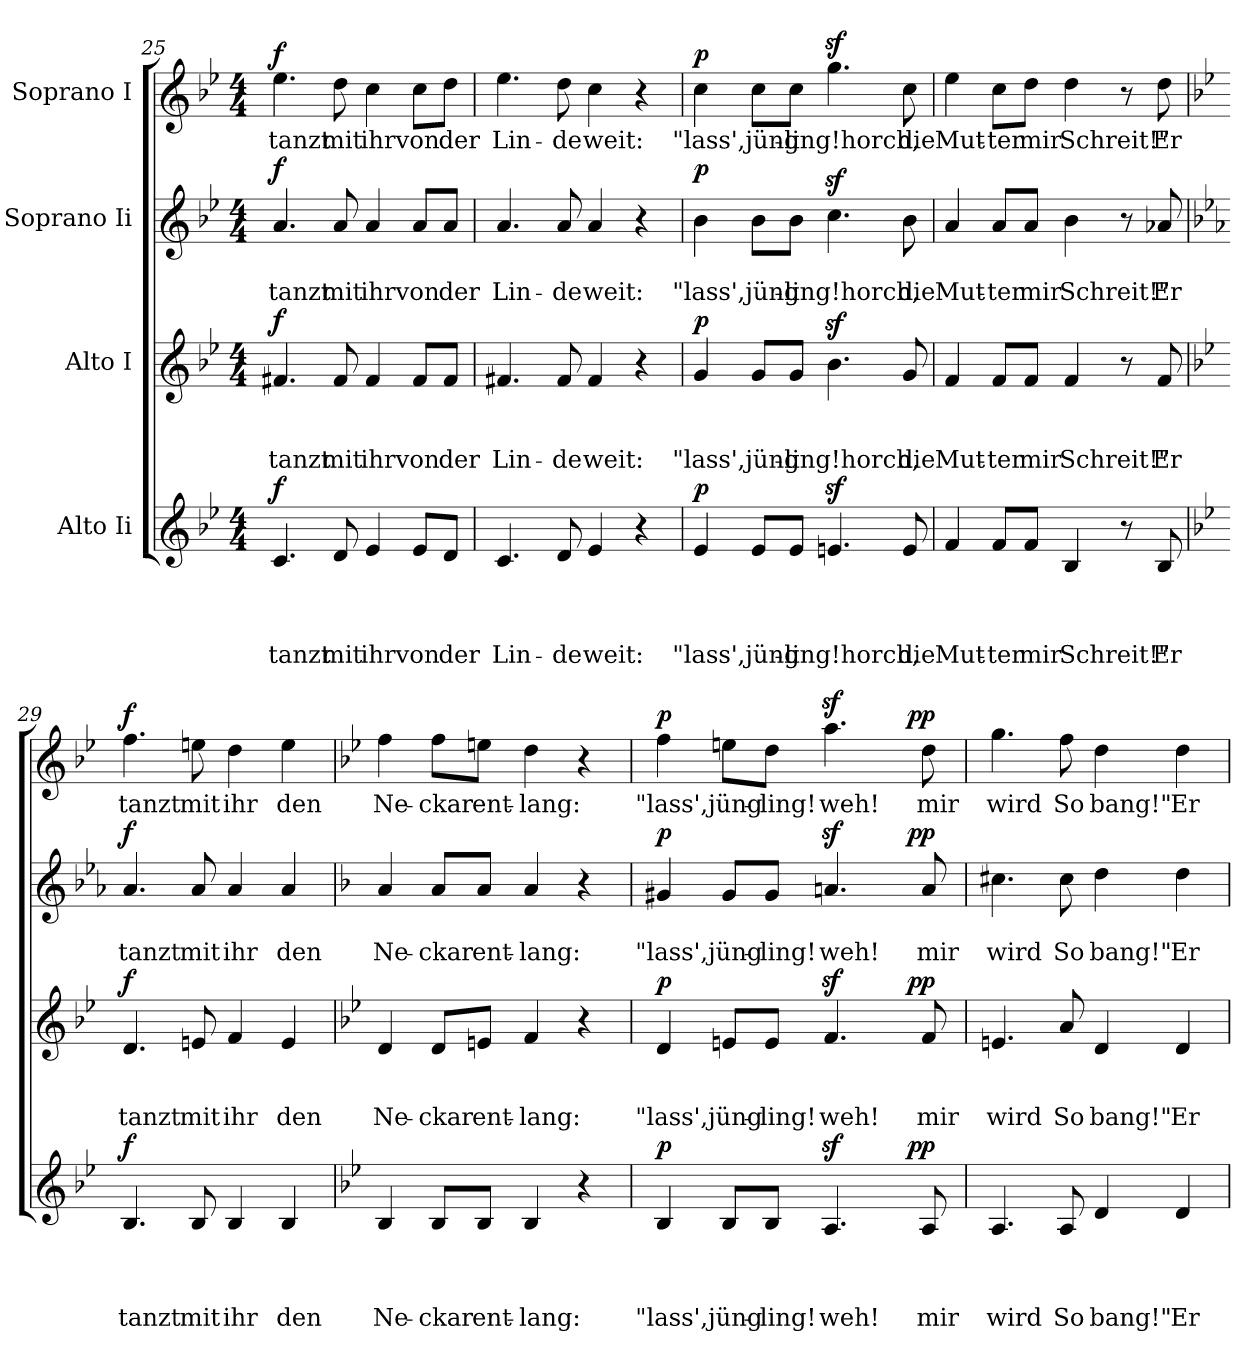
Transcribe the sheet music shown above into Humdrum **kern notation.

**kern	**text	**text	**text	**text	**dynam	**kern	**text	**text	**text	**dynam	**kern	**text	**text	**dynam	**kern	**text	**dynam
*part4	*part4	*part4	*part4	*part4	*part4	*part3	*part3	*part3	*part3	*part3	*part2	*part2	*part2	*part2	*part1	*part1	*part1
*staff4	*staff4	*staff4	*staff4	*staff4	*staff4	*staff3	*staff3	*staff3	*staff3	*staff3	*staff2	*staff2	*staff2	*staff2	*staff1	*staff1	*staff1
*I"Alto Ii	*	*	*	*	*	*I"Alto I	*	*	*	*	*I"Soprano Ii	*	*	*	*I"Soprano I	*	*
!!LO:PB:g=z
*clefG2	*	*	*	*	*	*clefG2	*	*	*	*	*clefG2	*	*	*	*clefG2	*	*
*k[b-e-]	*	*	*	*	*	*k[b-e-]	*	*	*	*	*k[b-e-]	*	*	*	*k[b-e-]	*	*
*B-:	*	*	*	*	*	*B-:	*	*	*	*	*B-:	*	*	*	*B-:	*	*
*M4/4	*	*	*	*	*	*M4/4	*	*	*	*	*M4/4	*	*	*	*M4/4	*	*
=25	=25	=25	=25	=25	=25	=25	=25	=25	=25	=25	=25	=25	=25	=25	=25	=25	=25
!	!	!	!	!LO:LY:b	!LO:DY:a	!	!	!	!LO:LY:b	!LO:DY:a	!	!	!LO:LY:b	!LO:DY:a	!	!LO:LY:b	!LO:DY:a
4.c/	.	.	.	tanzt	f	4.f#X/	.	.	tanzt	f	4.a/	.	tanzt	f	4.ee-\	tanzt	f
!	!	!	!	!LO:LY:b	!	!	!	!	!LO:LY:b	!	!	!	!LO:LY:b	!	!	!LO:LY:b	!
8d/	.	.	.	mit	.	8f#/	.	.	mit	.	8a/	.	mit	.	8dd\	mit	.
!	!	!	!	!LO:LY:b	!	!	!	!	!LO:LY:b	!	!	!	!LO:LY:b	!	!	!LO:LY:b	!
4e-/	.	.	.	ihr	.	4f#/	.	.	ihr	.	4a/	.	ihr	.	4cc\	ihr	.
!	!	!	!	!LO:LY:b	!	!	!	!	!LO:LY:b	!	!	!	!LO:LY:b	!	!	!LO:LY:b	!
8e-/L	.	.	.	von	.	8f#/L	.	.	von	.	8a/L	.	von	.	8cc\L	von	.
!	!	!	!	!LO:LY:b	!	!	!	!	!LO:LY:b	!	!	!	!LO:LY:b	!	!	!LO:LY:b	!
8d/J	.	.	.	der	.	8f#/J	.	.	der	.	8a/J	.	der	.	8dd\J	der	.
=26	=26	=26	=26	=26	=26	=26	=26	=26	=26	=26	=26	=26	=26	=26	=26	=26	=26
!	!	!	!	!LO:LY:b	!	!	!	!	!LO:LY:b	!	!	!	!LO:LY:b	!	!	!LO:LY:b	!
4.c/	.	.	.	Lin-	.	4.f#X/	.	.	Lin-	.	4.a/	.	Lin-	.	4.ee-\	Lin-	.
!	!	!	!	!LO:LY:b	!	!	!	!	!LO:LY:b	!	!	!	!LO:LY:b	!	!	!LO:LY:b	!
8d/	.	.	.	-de	.	8f#/	.	.	-de	.	8a/	.	-de	.	8dd\	-de	.
!	!	!	!	!LO:LY:b	!	!	!	!	!LO:LY:b	!	!	!	!LO:LY:b	!	!	!LO:LY:b	!
4e-/	.	.	.	weit:	.	4f#/	.	.	weit:	.	4a/	.	weit:	.	4cc\	weit:	.
4r	.	.	.	.	.	4r	.	.	.	.	4r	.	.	.	4r	.	.
=27	=27	=27	=27	=27	=27	=27	=27	=27	=27	=27	=27	=27	=27	=27	=27	=27	=27
!	!	!	!	!LO:LY:b	!LO:DY:a	!	!	!	!LO:LY:b	!LO:DY:a	!	!	!LO:LY:b	!LO:DY:a	!	!LO:LY:b	!LO:DY:a
4e-/	.	.	.	"lass',jüng-	p	4g/	.	.	"lass',jüng-	p	4b-\	.	"lass',jüng-	p	4cc\	"lass',jüng-	p
8e-/L	.	.	.	.	.	8g/L	.	.	.	.	8b-\L	.	.	.	8cc\L	.	.
!	!	!	!	!LO:LY:b	!	!	!	!	!LO:LY:b	!	!	!	!LO:LY:b	!	!	!LO:LY:b	!
8e-/J	.	.	.	-ling!horch,	.	8g/J	.	.	-ling!horch,	.	8b-\J	.	-ling!horch,	.	8cc\J	-ling!horch,	.
4.enz>/	.	.	.	.	.	4.b-z>\	.	.	.	.	4.ccz>\	.	.	.	4.ggz>\	.	.
!	!	!	!	!LO:LY:b	!	!	!	!	!LO:LY:b	!	!	!	!LO:LY:b	!	!	!LO:LY:b	!
8e/	.	.	.	die	.	8g/	.	.	die	.	8b-\	.	die	.	8cc\	die	.
=28	=28	=28	=28	=28	=28	=28	=28	=28	=28	=28	=28	=28	=28	=28	=28	=28	=28
!	!	!	!	!LO:LY:b	!	!	!	!	!LO:LY:b	!	!	!	!LO:LY:b	!	!	!LO:LY:b	!
4f/	.	.	.	Mut-	.	4f/	.	.	Mut-	.	4a/	.	Mut-	.	4ee-\	Mut-	.
!	!	!	!	!LO:LY:b	!	!	!	!	!LO:LY:b	!	!	!	!LO:LY:b	!	!	!LO:LY:b	!
8f/L	.	.	.	-ter	.	8f/L	.	.	-ter	.	8a/L	.	-ter	.	8cc\L	-ter	.
!	!	!	!	!LO:LY:b	!	!	!	!	!LO:LY:b	!	!	!	!LO:LY:b	!	!	!LO:LY:b	!
8f/J	.	.	.	mir	.	8f/J	.	.	mir	.	8a/J	.	mir	.	8dd\J	mir	.
!	!	!	!	!LO:LY:b	!	!	!	!	!LO:LY:b	!	!	!	!LO:LY:b	!	!	!LO:LY:b	!
4B-/	.	.	.	Schreit!"	.	4f/	.	.	Schreit!"	.	4b-\	.	Schreit!"	.	4dd\	Schreit!"	.
8r	.	.	.	.	.	8r	.	.	.	.	8r	.	.	.	8r	.	.
!	!	!	!	!LO:LY:b	!	!	!	!	!LO:LY:b	!	!	!	!LO:LY:b	!	!	!LO:LY:b	!
8B-/	.	.	.	Er	.	8f/	.	.	Er	.	8a-X/	.	Er	.	8dd\	Er	.
!!LO:LB:g=z
=29	=29	=29	=29	=29	=29	=29	=29	=29	=29	=29	=29	=29	=29	=29	=29	=29	=29
*	*	*	*	*	*	*	*	*	*	*	*k[b-e-a-]	*	*	*	*	*	*
*	*	*	*	*	*	*	*	*	*	*	*E-:	*	*	*	*	*	*
!	!	!	!	!LO:LY:b	!LO:DY:a	!	!	!	!LO:LY:b	!LO:DY:a	!	!	!LO:LY:b	!LO:DY:a	!	!LO:LY:b	!LO:DY:a
4.B-/	.	.	.	tanzt	f	4.d/	.	.	tanzt	f	4.a-/	.	tanzt	f	4.ff\	tanzt	f
!	!	!	!	!LO:LY:b	!	!	!	!	!LO:LY:b	!	!	!	!LO:LY:b	!	!	!LO:LY:b	!
8B-/	.	.	.	mit	.	8en/	.	.	mit	.	8a-/	.	mit	.	8een\	mit	.
!	!	!	!	!LO:LY:b	!	!	!	!	!LO:LY:b	!	!	!	!LO:LY:b	!	!	!LO:LY:b	!
4B-/	.	.	.	ihr	.	4f/	.	.	ihr	.	4a-/	.	ihr	.	4dd\	ihr	.
!	!	!	!	!LO:LY:b	!	!	!	!	!LO:LY:b	!	!	!	!LO:LY:b	!	!	!LO:LY:b	!
4B-/	.	.	.	den	.	4e/	.	.	den	.	4a-/	.	den	.	4ee\	den	.
=30	=30	=30	=30	=30	=30	=30	=30	=30	=30	=30	=30	=30	=30	=30	=30	=30	=30
*	*	*	*	*	*	*	*	*	*	*	*k[b-]	*	*	*	*	*	*
*	*	*	*	*	*	*	*	*	*	*	*F:	*	*	*	*	*	*
!	!	!	!	!LO:LY:b	!	!	!	!	!LO:LY:b	!	!	!	!LO:LY:b	!	!	!LO:LY:b	!
4B-/	.	.	.	Ne-	.	4d/	.	.	Ne-	.	4a/	.	Ne-	.	4ff\	Ne-	.
!	!	!	!	!LO:LY:b	!	!	!	!	!LO:LY:b	!	!	!	!LO:LY:b	!	!	!LO:LY:b	!
8B-/L	.	.	.	-ckar	.	8d/L	.	.	-ckar	.	8a/L	.	-ckar	.	8ff\L	-ckar	.
!	!	!	!	!LO:LY:b	!	!	!	!	!LO:LY:b	!	!	!	!LO:LY:b	!	!	!LO:LY:b	!
8B-/J	.	.	.	ent-	.	8en/J	.	.	ent-	.	8a/J	.	ent-	.	8een\J	ent-	.
!	!	!	!	!LO:LY:b	!	!	!	!	!LO:LY:b	!	!	!	!LO:LY:b	!	!	!LO:LY:b	!
4B-/	.	.	.	-lang:	.	4f/	.	.	-lang:	.	4a/	.	-lang:	.	4dd\	-lang:	.
4r	.	.	.	.	.	4r	.	.	.	.	4r	.	.	.	4r	.	.
=31	=31	=31	=31	=31	=31	=31	=31	=31	=31	=31	=31	=31	=31	=31	=31	=31	=31
!	!	!	!	!LO:LY:b	!LO:DY:a	!	!	!	!LO:LY:b	!LO:DY:a	!	!	!LO:LY:b	!LO:DY:a	!	!LO:LY:b	!LO:DY:a
*^	*	*	*	*	*	*^	*	*	*	*	*^	*	*	*	*^	*	*
4B-/	2ryy	.	.	.	"lass',jüng-	p	4d/	2ryy	.	.	"lass',jüng-	p	4g#X/	2ryy	.	"lass',jüng-	p	4ff\	2ryy	"lass',jüng-	p
8B-/L	.	.	.	.	.	.	8en/L	.	.	.	.	.	8g#/L	.	.	.	.	8een\L	.	.	.
!	!	!	!	!	!LO:LY:b	!	!	!	!	!	!LO:LY:b	!	!	!	!	!LO:LY:b	!	!	!	!LO:LY:b	!
8B-/J	.	.	.	.	-ling!	.	8e/J	.	.	.	-ling!	.	8g#/J	.	.	-ling!	.	8dd\J	.	-ling!	.
!	!	!	!	!	!LO:LY:b	!	!	!	!	!	!LO:LY:b	!	!	!	!	!LO:LY:b	!	!	!	!LO:LY:b	!
4.Az>/	4ryy	.	.	.	weh!	.	4.fz>/	4ryy	.	.	weh!	.	4.anz>/	4ryy	.	weh!	.	4.aaz>\	4ryy	weh!	.
.	16.ryy	.	.	.	.	.	.	16.ryy	.	.	.	.	.	16.ryy	.	.	.	.	16.ryy	.	.
!	!	!	!	!	!	!LO:DY:a	!	!	!	!	!	!LO:DY:a	!	!	!	!	!LO:DY:a	!	!	!	!LO:DY:a
.	8ryy	.	.	.	.	pp	.	8ryy	.	.	.	pp	.	8ryy	.	.	pp	.	8ryy	.	pp
!	!	!	!	!	!LO:LY:b	!	!	!	!	!	!LO:LY:b	!	!	!	!	!LO:LY:b	!	!	!	!LO:LY:b	!
8A/	.	.	.	.	mir	.	8f/	.	.	.	mir	.	8a/	.	.	mir	.	8dd\	.	mir	.
.	32ryy	.	.	.	.	.	.	32ryy	.	.	.	.	.	32ryy	.	.	.	.	32ryy	.	.
=32	=32	=32	=32	=32	=32	=32	=32	=32	=32	=32	=32	=32	=32	=32	=32	=32	=32	=32	=32	=32	=32
!	!	!	!	!	!LO:LY:b	!	!	!	!	!	!LO:LY:b	!	!	!	!	!LO:LY:b	!	!	!	!LO:LY:b	!
*v	*v	*	*	*	*	*	*	*	*	*	*	*	*v	*v	*	*	*	*v	*v	*	*
*	*	*	*	*	*	*v	*v	*	*	*	*	*	*	*	*	*	*	*
4.A/	.	.	.	wird	.	4.en/	.	.	wird	.	4.cc#X\	.	wird	.	4.gg\	wird	.
!	!	!	!	!LO:LY:b	!	!	!	!	!LO:LY:b	!	!	!	!LO:LY:b	!	!	!LO:LY:b	!
8A/	.	.	.	So	.	8a/	.	.	So	.	8cc#\	.	So	.	8ff\	So	.
!	!	!	!	!LO:LY:b	!	!	!	!	!LO:LY:b	!	!	!	!LO:LY:b	!	!	!LO:LY:b	!
4d/	.	.	.	bang!"	.	4d/	.	.	bang!"	.	4dd\	.	bang!"	.	4dd\	bang!"	.
!	!	!	!	!LO:LY:b	!	!	!	!	!LO:LY:b	!	!	!	!LO:LY:b	!	!	!LO:LY:b	!
4d/	.	.	.	Er	.	4d/	.	.	Er	.	4dd\	.	Er	.	4dd\	Er	.
=	=	=	=	=	=	=	=	=	=	=	=	=	=	=	=	=	=
*-	*-	*-	*-	*-	*-	*-	*-	*-	*-	*-	*-	*-	*-	*-	*-	*-	*-
